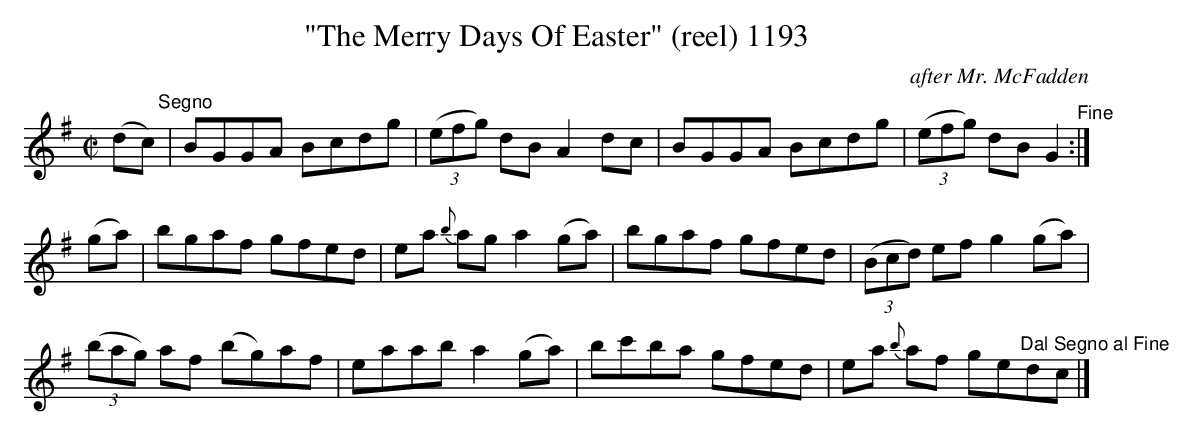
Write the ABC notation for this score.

X:1
T:"The Merry Days Of Easter" (reel) 1193
C:after Mr. McFadden
BRENNAN July 2003 (HTTP://WWW.SOSYOURMOM.COM)
M:C|
L:1/8
K:G
(dc)"^Segno"|BGGA Bcdg| (3(efg) dB A2dc|BGGA Bcdg| (3(efg) dB G2"^Fine":|
(ga)|bgaf gfed|ea {b}ag a2(ga)|bgaf gfed|(3(Bcd) ef g2(ga)|
(3(bag) af (bg)af|eaab a2(ga)|bc'ba gfed|ea {b}af ge"^Dal Segno al Fine"dc|]
